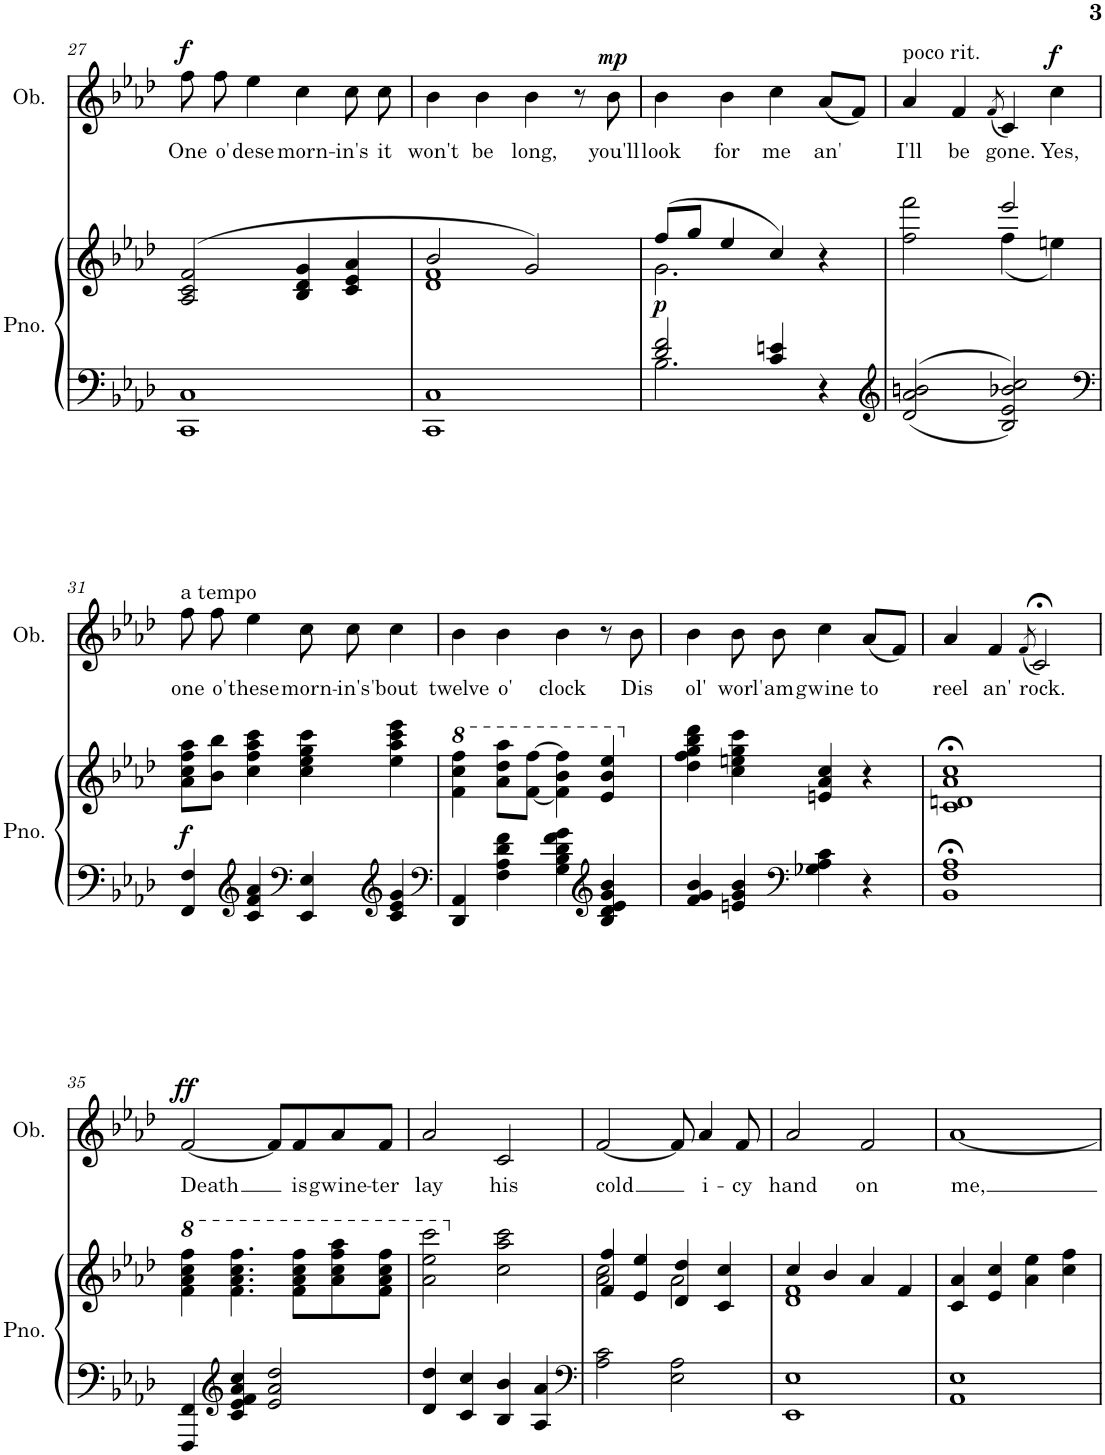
**kern	**kern	**dynam	**kern	**text	**dynam
*part2	*part2	*part2	*part1	*part1	*part1
*staff3	*staff2	*staff2/3	*staff1	*staff1	*staff1
*I"Piano	*	*	*I"Oboe	*	*
*I'Pno.	*	*	*I'Ob.	*	*
!!LO:PB:g=z
*clefF4	*clefG2	*	*clefG2	*	*
*k[b-e-a-d-]	*k[b-e-a-d-]	*	*k[b-e-a-d-]	*	*
*M4/4	*M4/4	*	*M4/4	*	*
=27	=27	=27	=27	=27	=27
!	!	!	!	!LO:LY:b	!LO:DY:a
1CC 1C	(2A-/ 2c/ 2f/	.	8ff\	One	f
!	!	!	!	!LO:LY:b	!
.	.	.	8ff\	o'	.
!	!	!	!	!LO:LY:b	!
.	.	.	4ee-\	dese	.
!	!	!	!	!LO:LY:b	!
.	4B-/ 4d-/ 4g/	.	4cc\	morn-	.
!	!	!	!	!LO:LY:b	!
.	4c/ 4e-/ 4a-/	.	8cc\	-in's	.
!	!	!	!	!LO:LY:b	!
.	.	.	8cc\	it	.
=28	=28	=28	=28	=28	=28
*	*^	*	*	*	*
!	!	!	!	!	!LO:LY:b	!
1CC 1C	2b-/	1d- 1f	.	4b-\	won't	.
!	!	!	!	!	!LO:LY:b	!
.	.	.	.	4b-\	be	.
!	!	!	!	!	!LO:LY:b	!
.	2g/)	.	.	4b-\	long,	.
.	.	.	.	8r	.	.
!	!	!	!	!	!LO:LY:b	!LO:DY:a
.	.	.	.	8b-\	you'll	mp
=29	=29	=29	=29	=29	=29	=29
*^	*	*	*	*	*	*
!	!	!	!	!LO:DY:b	!	!LO:LY:b	!
2d-/ 2f/	2.B-\	(8ff/L	2.g\	p	4b-\	look	.
.	.	8gg/J	.	.	.	.	.
!	!	!	!	!	!	!LO:LY:b	!
.	.	4ee-/	.	.	4b-\	for	.
!	!	!	!	!	!	!LO:LY:b	!
4c/ 4en/	.	4cc/)	.	.	4cc\	me	.
!	!	!	!	!	!	!LO:LY:b	!
4r	4ryy	4r	4ryy	.	(8a-/L	an'	.
.	.	.	.	.	8f/J)	.	.
*v	*v	*	*	*	*	*	*
=30	=30	=30	=30	=30	=30	=30
*clefG2	*	*	*	*	*	*
!	!	!	!	!LO:TX:a:t=poco rit.	!	!
!	!	!	!	!	!LO:LY:b	!
2d-/ 2a-/ 2bn/	2ff\ 2fff\	2ryy	.	4a-/	I'll	.
!	!	!	!	!	!LO:LY:b	!
.	.	.	.	4f/	be	.
.	.	.	.	(8qf/	.	.
!	!	!	!	!	!LO:LY:b	!
2B-/ 2e-/ 2b-X/ 2cc/	2eee-/	(4ff\	.	4c/)	gone.	.
!	!	!	!	!	!LO:LY:b	!LO:DY:a
.	.	4een\)	.	4cc\	Yes,	f
*	*v	*v	*	*	*	*
!!LO:LB:g=z
=31	=31	=31	=31	=31	=31
*clefF4	*	*	*	*	*
*	*^	*	*	*	*
!	!	!	!	!LO:TX:a:t=a tempo	!	!
!	!	!	!LO:DY:b	!	!LO:LY:b	!
*	*v	*v	*	*	*	*
4FF/ 4F/	8a-\ 8cc\ 8ff\ 8aa-\L	f	8ff\	one	.
!	!	!	!	!LO:LY:b	!
.	8b-\ 8bb-\J	.	8ff\	o'	.
*clefG2	*	*	*	*	*
!	!	!	!	!LO:LY:b	!
4c/ 4f/ 4a-/	4cc\ 4ff\ 4aa-\ 4ccc\	.	4ee-\	these	.
*clefF4	*	*	*	*	*
!	!	!	!	!LO:LY:b	!
4EE-/ 4E-/	4cc\ 4ee-\ 4gg\ 4ccc\	.	8cc\	morn-	.
!	!	!	!	!LO:LY:b	!
.	.	.	8cc\	-in's	.
*clefG2	*	*	*	*	*
!	!	!	!	!LO:LY:b	!
4c/ 4e-/ 4g/	4ee-\ 4aa-\ 4ccc\ 4eee-\	.	4cc\	'bout	.
=32	=32	=32	=32	=32	=32
*clefF4	*	*	*	*	*
*	*8va	*	*	*	*
!	!	!	!	!LO:LY:b	!
4DD-/ 4AA-/	4ff\ 4ccc\ 4fff\	.	4b-\	twelve	.
!	!	!	!	!LO:LY:b	!
4F\ 4A-\ 4d-\ 4f\	8aa-\ 8ddd-\ 8aaa-\L	.	4b-\	o'	.
.	[8ff\ [8fff\J	.	.	.	.
!	!	!	!	!LO:LY:b	!
4G\ 4B-\ 4d-\ 4f\ 4g\	4ff\] 4bb-\ 4fff\]	.	4b-\	clock	.
*clefG2	*	*	*	*	*
4B-/ 4d-/ 4e-/ 4g/ 4b-/	4ee-/ 4bb-/ 4eee-/	.	8r	.	.
!	!	!	!	!LO:LY:b	!
.	.	.	8b-\	Dis	.
=33	=33	=33	=33	=33	=33
*	*X8va	*	*	*	*
!	!	!	!	!LO:LY:b	!
4f/ 4g/ 4b-/	4dd-\ 4ff\ 4gg\ 4bb-\ 4ddd-\	.	4b-\	ol'	.
!	!	!	!	!LO:LY:b	!
4en/ 4g/ 4b-/	4cc\ 4een\ 4gg\ 4ccc\	.	8b-\	worl'	.
!	!	!	!	!LO:LY:b	!
.	.	.	8b-\	am	.
*clefF4	*	*	*	*	*
!	!	!	!	!LO:LY:b	!
4G-X\ 4A-\ 4c\	4en/ 4a-/ 4cc/	.	4cc\	gwine	.
!	!	!	!	!LO:LY:b	!
4r	4r	.	(8a-/L	to	.
.	.	.	8f/J)	.	.
=34	=34	=34	=34	=34	=34
!	!	!	!	!LO:LY:b	!
1BB-;< 1F;< 1A-;<	1c;< 1dn;< 1a-;< 1cc;<	.	4a-/	reel	.
!	!	!	!	!LO:LY:b	!
.	.	.	4f/	an'	.
.	.	.	(8qf/	.	.
!	!	!	!	!LO:LY:b	!
.	.	.	2c;</)	rock.	.
!!LO:LB:g=z
=35	=35	=35	=35	=35	=35
*	*8va	*	*	*	*
!	!	!	!	!LO:LY:b	!LO:DY:a
4FFF/ 4FF/	4ff\ 4aa-\ 4ccc\ 4fff\	.	[2f/	Death	ff
*clefG2	*	*	*	*	*
4c/ 4e-/ 4f/ 4a-/ 4cc/	4.ff\ 4.aa-\ 4.ccc\ 4.fff\	.	.	.	.
2e-/ 2a-/ 2dd-/	.	.	8f/L]	.	.
!	!	!	!	!LO:LY:b	!
.	8ff\ 8aa-\ 8ccc\ 8fff\L	.	8f/	is	.
!	!	!	!	!LO:LY:b	!
.	8aa-\ 8ccc\ 8fff\ 8aaa-\	.	8a-/	gwine-	.
!	!	!	!	!LO:LY:b	!
.	8ff\ 8aa-\ 8ccc\ 8fff\J	.	8f/J	-ter	.
=36	=36	=36	=36	=36	=36
!	!	!	!	!LO:LY:b	!
4d-/ 4dd-/	2aa-\ 2eee-\ 2cccc\	.	2a-/	lay	.
4c/ 4cc/	.	.	.	.	.
*	*X8va	*	*	*	*
!	!	!	!	!LO:LY:b	!
4B-/ 4b-/	2cc\ 2aa-\ 2ccc\	.	2c/	his	.
4A-/ 4a-/	.	.	.	.	.
=37	=37	=37	=37	=37	=37
*clefF4	*	*	*	*	*
*	*^	*	*	*	*
!	!	!	!	!	!LO:LY:b	!
2A-\ 2c\	4f/ 4ff/	2a-\ 2cc\	.	[2f/	cold	.
.	4e-/ 4ee-/	.	.	.	.	.
2E-\ 2A-\	4d-/ 4dd-/	2a-\	.	8f/]	.	.
!	!	!	!	!	!LO:LY:b	!
.	.	.	.	4a-/	i-	.
.	4c/ 4cc/	.	.	.	.	.
!	!	!	!	!	!LO:LY:b	!
.	.	.	.	8f/	-cy	.
=38	=38	=38	=38	=38	=38	=38
!	!	!	!	!	!LO:LY:b	!
1EE- 1E-	4cc/	1d- 1f	.	2a-/	hand	.
.	4b-/	.	.	.	.	.
!	!	!	!	!	!LO:LY:b	!
.	4a-/	.	.	2f/	on	.
.	4f/	.	.	.	.	.
*	*v	*v	*	*	*	*
=39	=39	=39	=39	=39	=39
!	!	!	!	!LO:LY:b	!
1AA- 1E-	4c/ 4a-/	.	[1a-	me,	.
.	4e-/ 4cc/	.	.	.	.
.	4a-\ 4ee-\	.	.	.	.
.	4cc\ 4ff\	.	.	.	.
=	=	=	=	=	=
*-	*-	*-	*-	*-	*-
